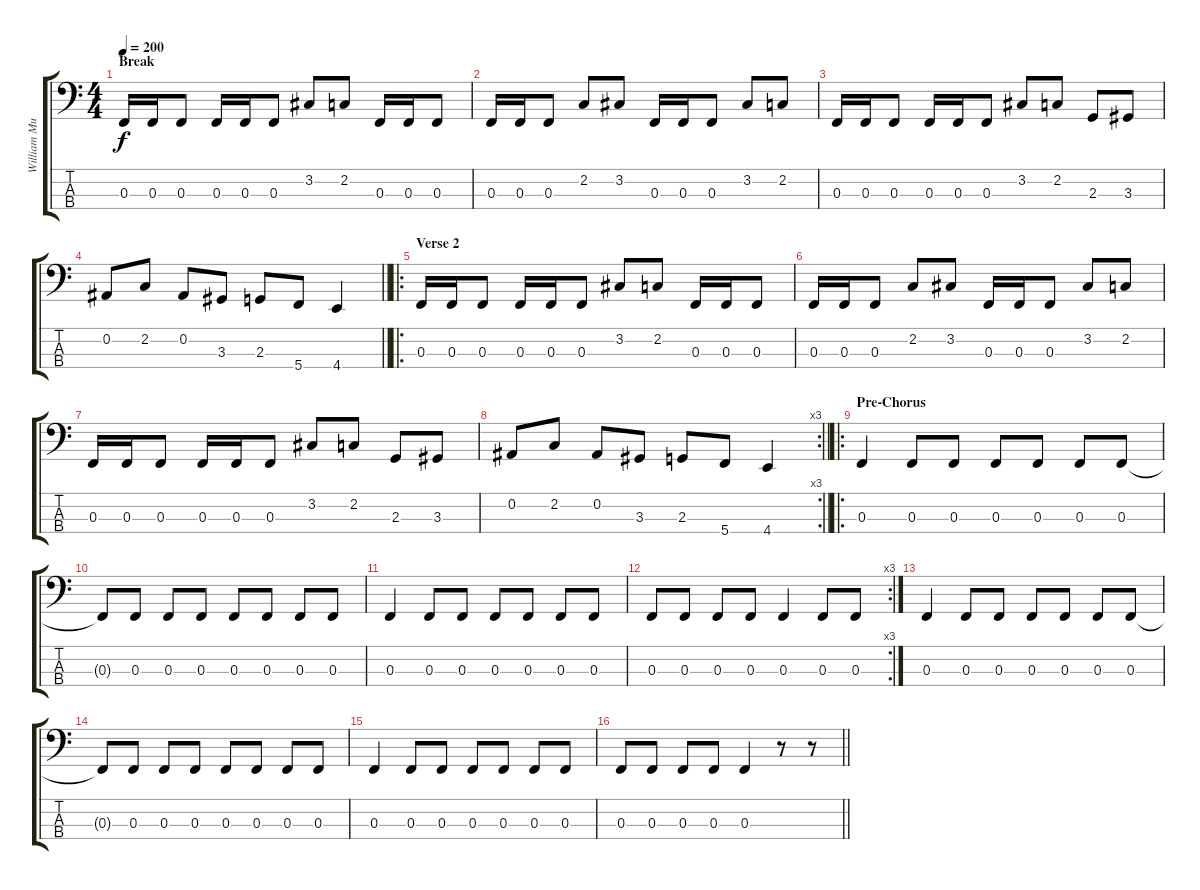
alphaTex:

\track ("William Murderface (Bass)" "William Mu") {instrument electricbasspick}
\staff {score tabs}
\tuning (Eb2 Bb1 F1 C1) {hide}
\ts (4 4)
\section ("" "Break")
\tempo 200
\clef f4
\ks c
0.3.16{dy f} 0.3.16 0.3.8 0.3.16 0.3.16 0.3.8 3.2.8 2.2.8 0.3.16 0.3.16 0.3.8 |
0.3.16 0.3.16 0.3.8 2.2.8 3.2.8 0.3.16 0.3.16 0.3.8 3.2.8 2.2.8 |
0.3.16 0.3.16 0.3.8 0.3.16 0.3.16 0.3.8 3.2.8 2.2.8 2.3.8 3.3.8 |
\barLineRight lightlight
0.2.8 2.2.8 0.2.8 3.3.8 2.3.8 5.4.8 4.4.4 |
\ro
\section ("" "Verse 2")
0.3.16 0.3.16 0.3.8 0.3.16 0.3.16 0.3.8 3.2.8 2.2.8 0.3.16 0.3.16 0.3.8 |
0.3.16 0.3.16 0.3.8 2.2.8 3.2.8 0.3.16 0.3.16 0.3.8 3.2.8 2.2.8 |
0.3.16 0.3.16 0.3.8 0.3.16 0.3.16 0.3.8 3.2.8 2.2.8 2.3.8 3.3.8 |
\rc 3
\barLineRight lightlight
0.2.8 2.2.8 0.2.8 3.3.8 2.3.8 5.4.8 4.4.4 |
\ro
\section ("" "Pre-Chorus")
0.3.4 0.3.8 0.3.8 0.3.8 0.3.8 0.3.8 0.3.8 |
0.3{t}.8 0.3.8 0.3.8 0.3.8 0.3.8 0.3.8 0.3.8 0.3.8 |
0.3.4 0.3.8 0.3.8 0.3.8 0.3.8 0.3.8 0.3.8 |
\rc 3
0.3.8 0.3.8 0.3.8 0.3.8 0.3.4 0.3.8 0.3.8 |
0.3.4 0.3.8 0.3.8 0.3.8 0.3.8 0.3.8 0.3.8 |
0.3{t}.8 0.3.8 0.3.8 0.3.8 0.3.8 0.3.8 0.3.8 0.3.8 |
0.3.4 0.3.8 0.3.8 0.3.8 0.3.8 0.3.8 0.3.8 |
\barLineRight lightlight
0.3.8 0.3.8 0.3.8 0.3.8 0.3.4 r.8 r.8
